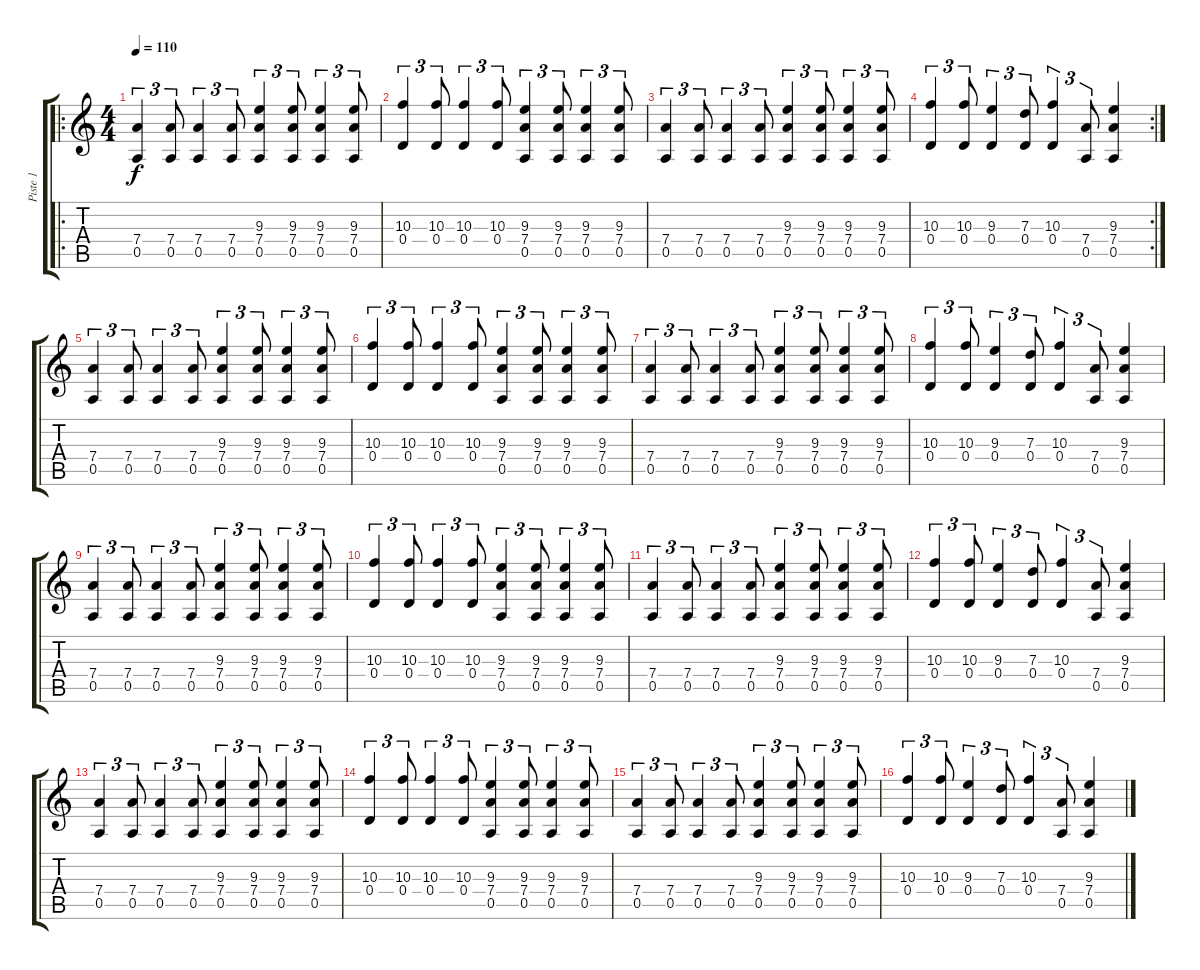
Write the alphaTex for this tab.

\track ("Piste 1" "Piste 1") {instrument distortionguitar}
\staff {score tabs}
\tuning (E4 B3 G3 D3 A2 E2) {hide}
\ro
\ts (4 4)
\tempo 110
\clef g2
\ks c
(7.4 0.5).4{tu (3 2) dy f} (7.4 0.5).8{tu (3 2)} (7.4 0.5).4{tu (3 2)} (7.4 0.5).8{tu (3 2)} (9.3 7.4 0.5).4{tu (3 2)} (9.3 7.4 0.5).8{tu (3 2)} (9.3 7.4 0.5).4{tu (3 2)} (9.3 7.4 0.5).8{tu (3 2)} |
(10.3 0.4).4{tu (3 2)} (10.3 0.4).8{tu (3 2)} (10.3 0.4).4{tu (3 2)} (10.3 0.4).8{tu (3 2)} (9.3 7.4 0.5).4{tu (3 2)} (9.3 7.4 0.5).8{tu (3 2)} (9.3 7.4 0.5).4{tu (3 2)} (9.3 7.4 0.5).8{tu (3 2)} |
(7.4 0.5).4{tu (3 2)} (7.4 0.5).8{tu (3 2)} (7.4 0.5).4{tu (3 2)} (7.4 0.5).8{tu (3 2)} (9.3 7.4 0.5).4{tu (3 2)} (9.3 7.4 0.5).8{tu (3 2)} (9.3 7.4 0.5).4{tu (3 2)} (9.3 7.4 0.5).8{tu (3 2)} |
\rc 2
(10.3 0.4).4{tu (3 2)} (10.3 0.4).8{tu (3 2)} (9.3 0.4).4{tu (3 2)} (7.3 0.4).8{tu (3 2)} (10.3 0.4).4{tu (3 2)} (7.4 0.5).8{tu (3 2)} (9.3 7.4 0.5).4 |
(7.4 0.5).4{tu (3 2)} (7.4 0.5).8{tu (3 2)} (7.4 0.5).4{tu (3 2)} (7.4 0.5).8{tu (3 2)} (9.3 7.4 0.5).4{tu (3 2)} (9.3 7.4 0.5).8{tu (3 2)} (9.3 7.4 0.5).4{tu (3 2)} (9.3 7.4 0.5).8{tu (3 2)} |
(10.3 0.4).4{tu (3 2)} (10.3 0.4).8{tu (3 2)} (10.3 0.4).4{tu (3 2)} (10.3 0.4).8{tu (3 2)} (9.3 7.4 0.5).4{tu (3 2)} (9.3 7.4 0.5).8{tu (3 2)} (9.3 7.4 0.5).4{tu (3 2)} (9.3 7.4 0.5).8{tu (3 2)} |
(7.4 0.5).4{tu (3 2)} (7.4 0.5).8{tu (3 2)} (7.4 0.5).4{tu (3 2)} (7.4 0.5).8{tu (3 2)} (9.3 7.4 0.5).4{tu (3 2)} (9.3 7.4 0.5).8{tu (3 2)} (9.3 7.4 0.5).4{tu (3 2)} (9.3 7.4 0.5).8{tu (3 2)} |
(10.3 0.4).4{tu (3 2)} (10.3 0.4).8{tu (3 2)} (9.3 0.4).4{tu (3 2)} (7.3 0.4).8{tu (3 2)} (10.3 0.4).4{tu (3 2)} (7.4 0.5).8{tu (3 2)} (9.3 7.4 0.5).4 |
(7.4 0.5).4{tu (3 2)} (7.4 0.5).8{tu (3 2)} (7.4 0.5).4{tu (3 2)} (7.4 0.5).8{tu (3 2)} (9.3 7.4 0.5).4{tu (3 2)} (9.3 7.4 0.5).8{tu (3 2)} (9.3 7.4 0.5).4{tu (3 2)} (9.3 7.4 0.5).8{tu (3 2)} |
(10.3 0.4).4{tu (3 2)} (10.3 0.4).8{tu (3 2)} (10.3 0.4).4{tu (3 2)} (10.3 0.4).8{tu (3 2)} (9.3 7.4 0.5).4{tu (3 2)} (9.3 7.4 0.5).8{tu (3 2)} (9.3 7.4 0.5).4{tu (3 2)} (9.3 7.4 0.5).8{tu (3 2)} |
(7.4 0.5).4{tu (3 2)} (7.4 0.5).8{tu (3 2)} (7.4 0.5).4{tu (3 2)} (7.4 0.5).8{tu (3 2)} (9.3 7.4 0.5).4{tu (3 2)} (9.3 7.4 0.5).8{tu (3 2)} (9.3 7.4 0.5).4{tu (3 2)} (9.3 7.4 0.5).8{tu (3 2)} |
(10.3 0.4).4{tu (3 2)} (10.3 0.4).8{tu (3 2)} (9.3 0.4).4{tu (3 2)} (7.3 0.4).8{tu (3 2)} (10.3 0.4).4{tu (3 2)} (7.4 0.5).8{tu (3 2)} (9.3 7.4 0.5).4 |
(7.4 0.5).4{tu (3 2)} (7.4 0.5).8{tu (3 2)} (7.4 0.5).4{tu (3 2)} (7.4 0.5).8{tu (3 2)} (9.3 7.4 0.5).4{tu (3 2)} (9.3 7.4 0.5).8{tu (3 2)} (9.3 7.4 0.5).4{tu (3 2)} (9.3 7.4 0.5).8{tu (3 2)} |
(10.3 0.4).4{tu (3 2)} (10.3 0.4).8{tu (3 2)} (10.3 0.4).4{tu (3 2)} (10.3 0.4).8{tu (3 2)} (9.3 7.4 0.5).4{tu (3 2)} (9.3 7.4 0.5).8{tu (3 2)} (9.3 7.4 0.5).4{tu (3 2)} (9.3 7.4 0.5).8{tu (3 2)} |
(7.4 0.5).4{tu (3 2)} (7.4 0.5).8{tu (3 2)} (7.4 0.5).4{tu (3 2)} (7.4 0.5).8{tu (3 2)} (9.3 7.4 0.5).4{tu (3 2)} (9.3 7.4 0.5).8{tu (3 2)} (9.3 7.4 0.5).4{tu (3 2)} (9.3 7.4 0.5).8{tu (3 2)} |
(10.3 0.4).4{tu (3 2)} (10.3 0.4).8{tu (3 2)} (9.3 0.4).4{tu (3 2)} (7.3 0.4).8{tu (3 2)} (10.3 0.4).4{tu (3 2)} (7.4 0.5).8{tu (3 2)} (9.3 7.4 0.5).4
